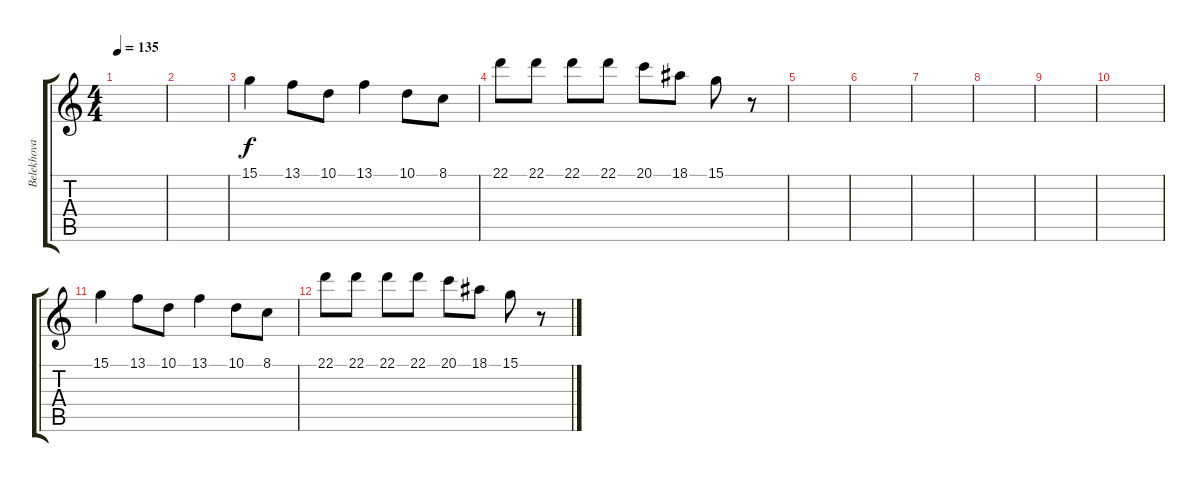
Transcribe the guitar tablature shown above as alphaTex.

\track ("Belekhova (keyboards)" "Belekhova ") {instrument musicbox}
\staff {score tabs}
\tuning (E4 B3 G3 D3 A2 E2) {hide}
\ts (4 4)
\tempo 135
\clef g2
\ks c
|
|
15.1.4 13.1.8 10.1.8 13.1.4 10.1.8 8.1.8 |
22.1.8 22.1.8 22.1.8 22.1.8 20.1.8 18.1.8 15.1.8 r.8 |
|
|
|
|
|
|
15.1.4 13.1.8 10.1.8 13.1.4 10.1.8 8.1.8 |
22.1.8 22.1.8 22.1.8 22.1.8 20.1.8 18.1.8 15.1.8 r.8
